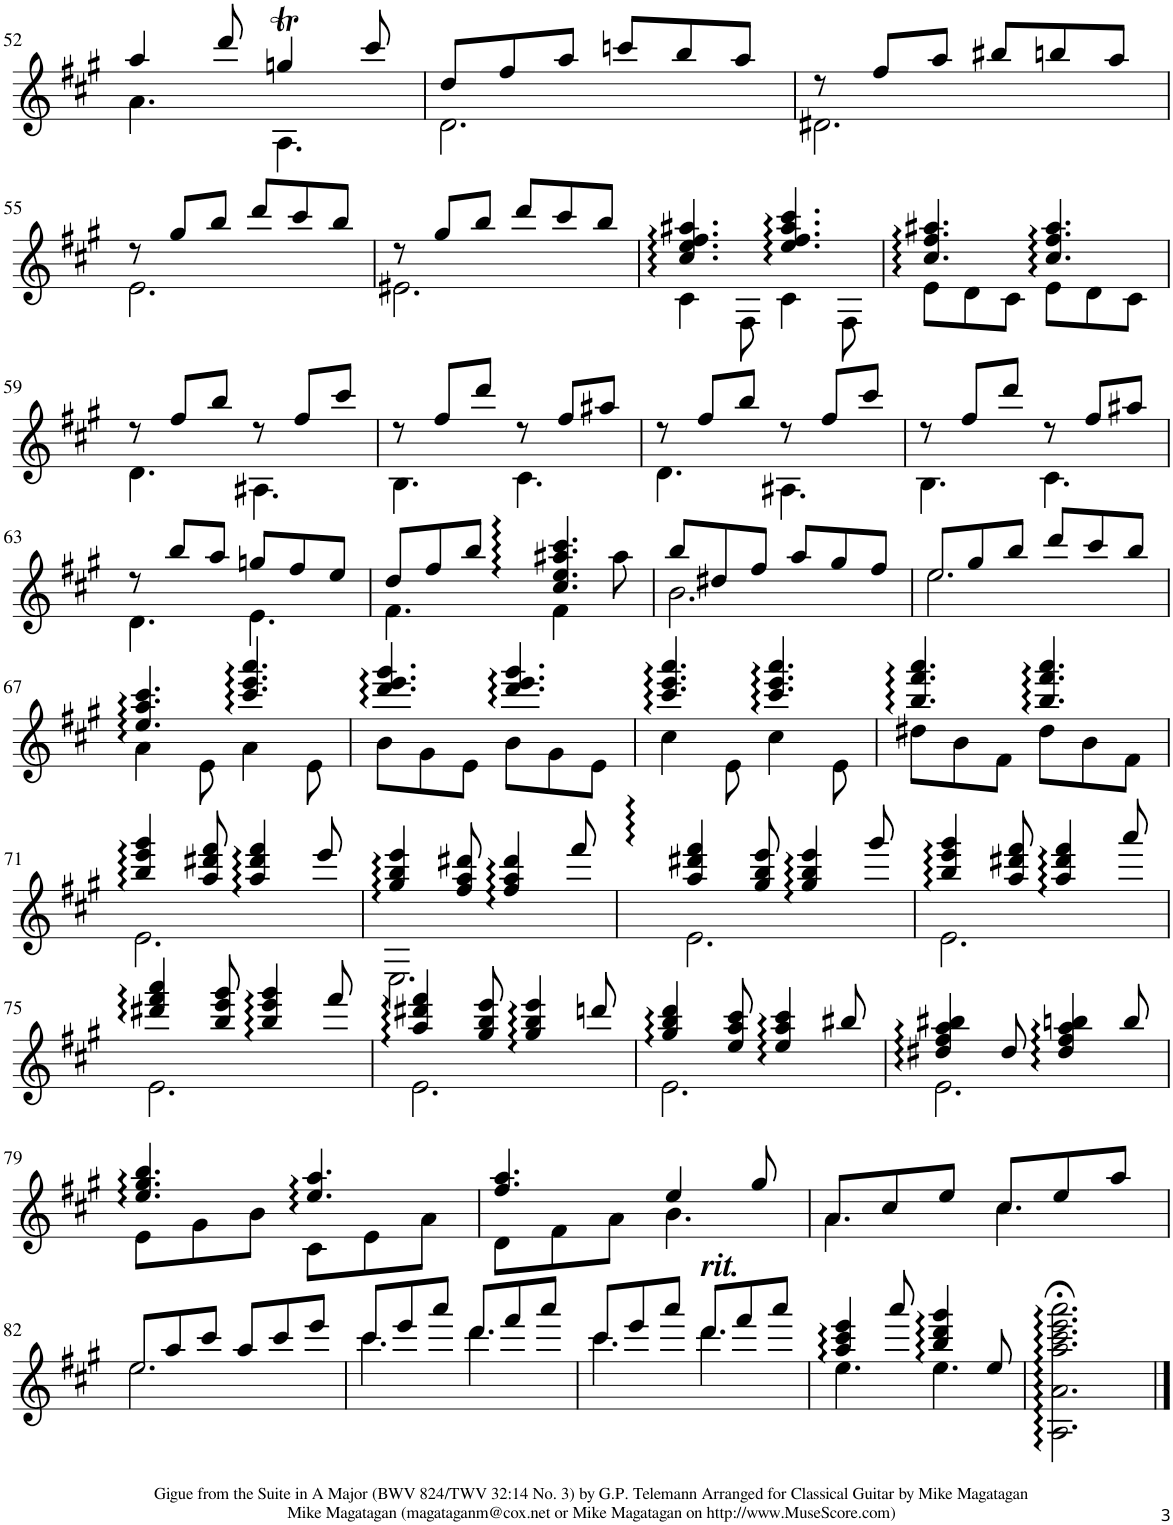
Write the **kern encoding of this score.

**kern
*part1
*staff1
*I"Acoustic Guitar
*I'Guit.
!!LO:PB:g=z
*clefG2
*Trd7c12
*k[f#c#g#]
*M6/8
=52
*^
4aa/	4.a\
8ddd/	.
4ggnT/	4.A\
8ccc#/	.
=53	=53
8dd/L	2.d\
8ff#/	.
8aa/J	.
8cccn/L	.
8bb/	.
8aa/J	.
=54	=54
8r	2.d#X\
8ff#/L	.
8aa/J	.
8bb#X/L	.
8bbn/	.
8aa/J	.
!!LO:LB:g=z	!!
=55	=55
8r	2.e\
8gg#/L	.
8bb/J	.
8ddd/L	.
8ccc#/	.
8bb/J	.
=56	=56
8r	2.e#X\
8gg#/L	.
8bb/J	.
8ddd/L	.
8ccc#/	.
8bb/J	.
=57	=57
4.cc#/ 4.ee/ 4.ff#/ 4.aa#X/	4c#\
.	8F#\
4.ee/ 4.ff#/ 4.aa#/ 4.ccc#/	4c#\
.	8F#\
=58	=58
4.cc#/ 4.ff#/ 4.aa#X/	8e\L
.	8d\
.	8c#\J
4.cc#/ 4.ff#/ 4.aa#/	8e\L
.	8d\
.	8c#\J
!!LO:LB:g=z	!!
=59	=59
8r	4.d\
8ff#/L	.
8bb/J	.
8r	4.A#X\
8ff#/L	.
8ccc#/J	.
=60	=60
8r	4.B\
8ff#/L	.
8ddd/J	.
8r	4.c#\
8ff#/L	.
8aa#X/J	.
=61	=61
8r	4.d\
8ff#/L	.
8bb/J	.
8r	4.A#X\
8ff#/L	.
8ccc#/J	.
=62	=62
8r	4.B\
8ff#/L	.
8ddd/J	.
8r	4.c#\
8ff#/L	.
8aa#X/J	.
!!LO:LB:g=z	!!
=63	=63
8r	4.d\
8bb/L	.
8aa/J	.
8ggn/L	4.e\
8ff#/	.
8ee/J	.
=64	=64
8dd/L	4.f#\
8ff#/	.
8bb/J	.
4.cc#/ 4.ee/ 4.aa#X/ 4.ccc#/	4f#\
.	8aa#\
=65	=65
8bb/L	2.b\
8dd#X/	.
8ff#/J	.
8aa/L	.
8gg#/	.
8ff#/J	.
=66	=66
8ee/L	2.ee\
8gg#/	.
8bb/J	.
8ddd/L	.
8ccc#/	.
8bb/J	.
!!LO:LB:g=z	!!
=67	=67
4.ee/ 4.aa/ 4.ccc#/	4a\
.	8e\
4.ccc#/ 4.eee/ 4.aaa/	4a\
.	8e\
=68	=68
4.ddd/ 4.eee/ 4.ggg#/	8b\L
.	8g#\
.	8e\J
4.ddd/ 4.eee/ 4.ggg#/	8b\L
.	8g#\
.	8e\J
=69	=69
4.ccc#/ 4.eee/ 4.aaa/	4cc#\
.	8e\
4.ccc#/ 4.eee/ 4.aaa/	4cc#\
.	8e\
=70	=70
4.bb/ 4.fff#/ 4.aaa/	8dd#X\L
.	8b\
.	8f#\J
4.bb/ 4.fff#/ 4.aaa/	8dd#\L
.	8b\
.	8f#\J
!!LO:LB:g=z	!!
=71	=71
4bb/ 4eee/ 4ggg#/	2.e\
8aa/ 8ddd#X/ 8fff#/	.
4aa/ 4ddd#/ 4fff#/	.
8eee/	.
=72	=72
4gg#/ 4bb/ 4eee/	2.E\
8ff#/ 8aa/ 8ddd#X/	.
4ff#/ 4aa/ 4ddd#/	.
8fff#/	.
=73	=73
4aa/ 4ddd#X/ 4fff#/	2.e\
8gg#/ 8bb/ 8eee/	.
4gg#/ 4bb/ 4eee/	.
8ggg#/	.
=74	=74
4bb/ 4eee/ 4ggg#/	2.e\
8aa/ 8ddd#X/ 8fff#/	.
4aa/ 4ddd#/ 4fff#/	.
8aaa/	.
!!LO:LB:g=z	!!
=75	=75
4ddd#X/ 4fff#/ 4aaa/	2.e\
8bb/ 8eee/ 8ggg#/	.
4bb/ 4eee/ 4ggg#/	.
8fff#/	.
=76	=76
4aa/ 4ddd#X/ 4fff#/	2.e\
8gg#/ 8bb/ 8eee/	.
4gg#/ 4bb/ 4eee/	.
8dddn/	.
=77	=77
4gg#/ 4bb/ 4ddd/	2.e\
8ee/ 8aa/ 8ccc#/	.
4ee/ 4aa/ 4ccc#/	.
8bb#X/	.
=78	=78
4dd#X/ 4ff#/ 4aa/ 4bb#X/	2.e\
8dd#/	.
4dd#/ 4ff#/ 4aa/ 4bbn/	.
8bb/	.
!!LO:LB:g=z	!!
=79	=79
4.ee/ 4.gg#/ 4.bb/	8e\L
.	8g#\
.	8b\J
4.ee/ 4.aa/	8c#\L
.	8e\
.	8a\J
=80	=80
4.ff#/ 4.aa/	8d\L
.	8f#\
.	8a\J
4ee/	4.b\
8gg#/	.
=81	=81
8a/L	4.a\
8cc#/	.
8ee/J	.
8cc#/L	4.cc#\
8ee/	.
8aa/J	.
!!LO:LB:g=z	!!
=82	=82
8ee/L	2.ee\
8aa/	.
8ccc#/J	.
8aa/L	.
8ccc#/	.
8eee/J	.
=83	=83
8ccc#/L	4.ccc#\
8eee/	.
8aaa/J	.
8ddd/L	4.ddd\
8fff#/	.
8aaa/J	.
=84	=84
8ccc#/L	4.ccc#\
8eee/	.
8aaa/J	.
!LO:TX:a:Bi:t=rit.	!
8ddd/L	4.ddd\
8fff#/	.
8aaa/J	.
=85	=85
4aa/ 4ccc#/ 4eee/	4.ee\
8aaa/	.
4bb/ 4ddd/ 4ggg#/	4.ee\
8ee/	.
*v	*v
=86
2.A\;< 2.a\;< 2.aa\;< 2.ccc#\;< 2.eee\;< 2.aaa\;<
==
*-
